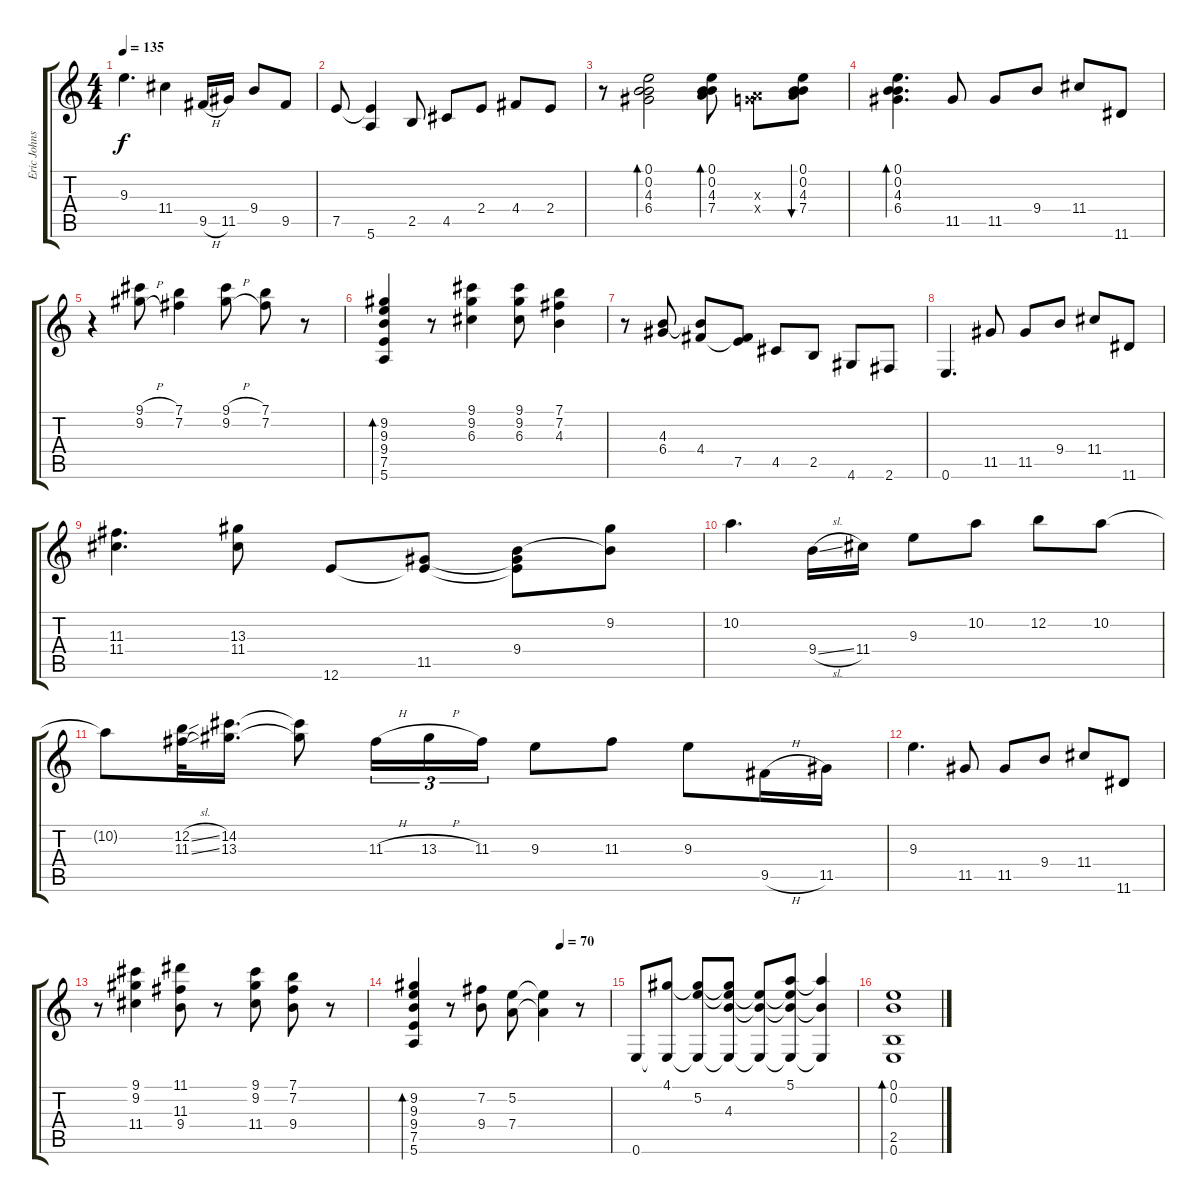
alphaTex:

\track ("Eric Johnson (Efects)" "Eric Johns") {instrument acousticguitarsteel}
\staff {score tabs}
\tuning (E4 B3 G3 D3 A2 E2) {hide}
\ts (4 4)
\tempo 135
\clef g2
\ks c
9.3.4{d dy f} 11.4.4 9.5{h}.16 11.5.16 9.4.8 9.5.8 |
7.5.8 (7.5{t} 5.6).4 2.5.8 4.5.8 2.4.8 4.4.8 2.4.8 |
r.8 (0.1 0.2 4.3 6.4).2{bd 120} (0.1 0.2 4.3 7.4).8{bd 120} (0.3{x} 7.4{x}).8 (0.1 0.2 4.3 7.4).8{bu 120} |
(0.1 0.2 4.3 6.4).4{d bd 30} 11.5.8 11.5.8 9.4.8 11.4.8 11.6.8 |
r.4 (9.1{h} 9.2{h}).8 (7.1 7.2).4 (9.1{h} 9.2{h}).8 (7.1 7.2).8 r.8 |
(9.2 9.3 9.4 7.5 5.6).4{bd 60} r.8 (9.1 9.2 6.3).4 (9.1 9.2 6.3).8 (7.1 7.2 4.3).4 |
r.8 (4.3 6.4).8 (4.3{t} 4.4).8 (4.4{t} 7.5).8 4.5.8 2.5.8 4.6.8 2.6.8 |
0.6.4{d} 11.5.8 11.5.8 9.4.8 11.4.8 11.6.8 |
(11.3 11.4).4{d} (13.3 11.4).8 12.6.8 (11.5 12.6{t}).8 (9.4 11.5{t} 12.6{t}).8 (9.2 9.4{t}).8 |
10.2.4{d} 9.4{sl}.16 11.4.16 9.3.8 10.2.8 12.2.8 10.2.8 |
10.2{t}.8 (12.2{sl} 11.3{sl}).32 (14.2 13.3).16{d} (14.2{t} 13.3{t}).8 11.3{h}.16{tu (3 2)} 13.3{h}.16{tu (3 2)} 11.3.16{tu (3 2)} 9.3.8 11.3.8 9.3.8 9.5{h}.16 11.5.16 |
9.3.4{d txt ""} 11.5.8 11.5.8 9.4.8 11.4.8 11.6.8 |
r.8 (9.1 9.2 11.4).4 (11.1 11.3 9.4).8 r.8 (9.1 9.2 11.4).8 (7.1 7.2 9.4).8 r.8 |
\tempo (70 0.75)
(9.2 9.3 9.4 7.5 5.6).4{bd 60} r.8 (7.2 9.4).8 (5.2 7.4).8 (5.2{t} 7.4{t}).4 r.8 |
0.6.8 (4.1 0.6{t}).8 (4.1{t} 5.2 0.6{t}).8 (4.1{t} 5.2{t} 4.3 0.6{t}).8 (5.2{t} 4.3{t} 0.6{t}).8 (5.1 5.2{t} 4.3{t} 0.6{t}).8 (5.1{t} 4.3{t} 0.6{t}).4 |
(0.1 0.2 2.5 0.6).1{bd 240}
